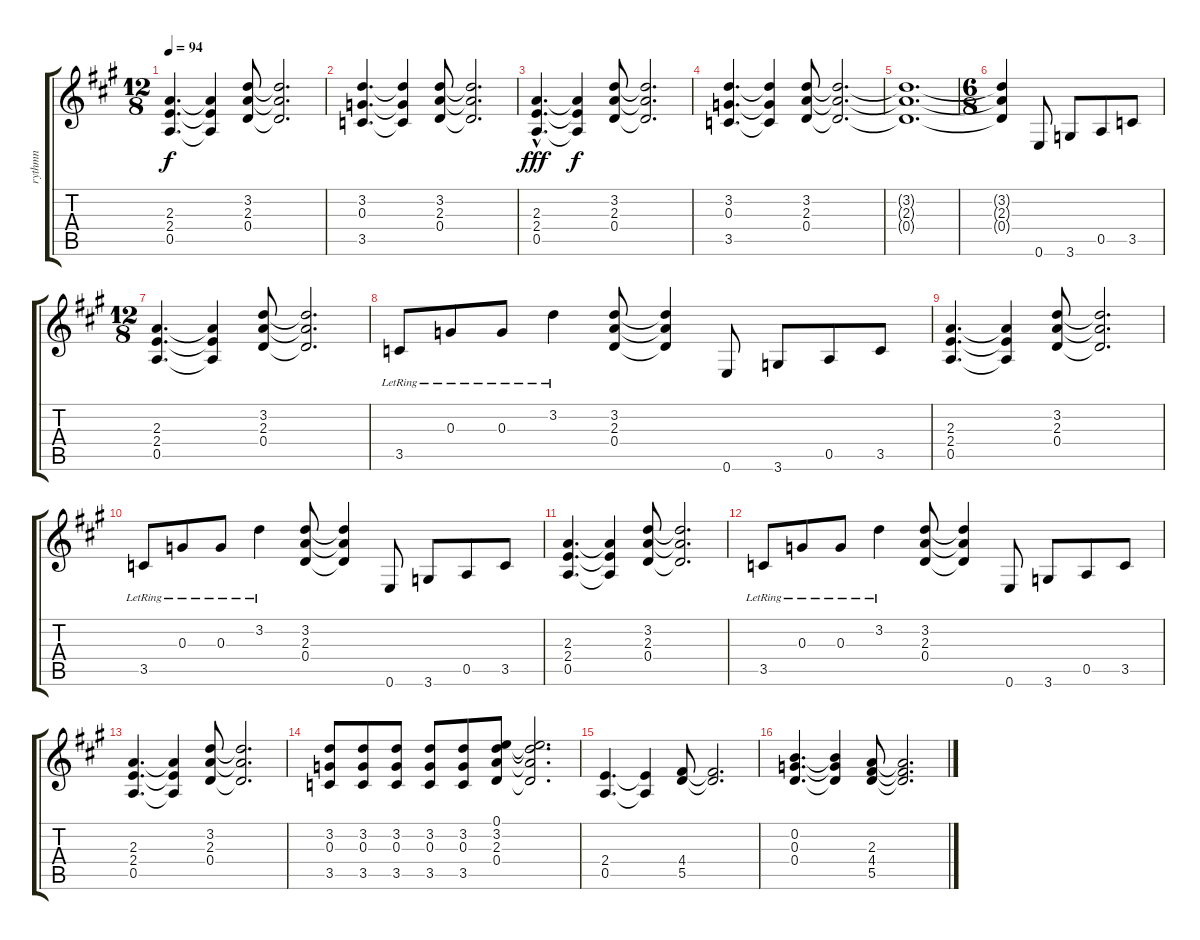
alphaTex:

\track ("rythmn" "rythmn") {instrument overdrivenguitar}
\staff {score tabs}
\tuning (E4 B3 G3 D3 A2 E2) {hide}
\ts (12 8)
\tempo 94
\clef g2
\ks a
(2.3 2.4 0.5).4{d dy f instrument overdrivenguitar} (2.3{t} 2.4{t} 0.5{t}).4 (3.2 2.3 0.4).8 (3.2{t} 2.3{t} 0.4{t}).2{d} |
(3.2 0.3 3.5).4{d} (3.2{t} 0.3{t} 3.5{t}).4 (3.2 2.3 0.4).8 (3.2{t} 2.3{t} 0.4{t}).2{d} |
(2.3{hac} 2.4{hac} 0.5{hac}).4{d dy fff} (2.3{t} 2.4{t} 0.5{t}).4{dy f} (3.2 2.3 0.4).8 (3.2{t} 2.3{t} 0.4{t}).2{d} |
(3.2 0.3 3.5).4{d} (3.2{t} 0.3{t} 3.5{t}).4 (3.2 2.3 0.4).8 (3.2{t} 2.3{t} 0.4{t}).2{d} |
(3.2{t} 2.3{t} 0.4{t}).1{d} |
\ts (6 8)
(3.2{t} 2.3{t} 0.4{t}).4 0.6.8 3.6.8 0.5.8 3.5.8 |
\ts (12 8)
(2.3 2.4 0.5).4{d} (2.3{t} 2.4{t} 0.5{t}).4 (3.2 2.3 0.4).8 (3.2{t} 2.3{t} 0.4{t}).2{d} |
3.5{lr}.8 0.3{lr}.8 0.3{lr}.8 3.2{lr}.4 (3.2 2.3 0.4).8 (3.2{t} 2.3{t} 0.4{t}).4 0.6.8 3.6.8 0.5.8 3.5.8 |
(2.3 2.4 0.5).4{d} (2.3{t} 2.4{t} 0.5{t}).4 (3.2 2.3 0.4).8 (3.2{t} 2.3{t} 0.4{t}).2{d} |
3.5{lr}.8 0.3{lr}.8 0.3{lr}.8 3.2{lr}.4 (3.2 2.3 0.4).8 (3.2{t} 2.3{t} 0.4{t}).4 0.6.8 3.6.8 0.5.8 3.5.8 |
(2.3 2.4 0.5).4{d} (2.3{t} 2.4{t} 0.5{t}).4 (3.2 2.3 0.4).8 (3.2{t} 2.3{t} 0.4{t}).2{d} |
3.5{lr}.8 0.3{lr}.8 0.3{lr}.8 3.2{lr}.4 (3.2 2.3 0.4).8 (3.2{t} 2.3{t} 0.4{t}).4 0.6.8 3.6.8 0.5.8 3.5.8 |
(2.3 2.4 0.5).4{d} (2.3{t} 2.4{t} 0.5{t}).4 (3.2 2.3 0.4).8 (3.2{t} 2.3{t} 0.4{t}).2{d} |
(3.2 0.3 3.5).8 (3.2 0.3 3.5).8 (3.2 0.3 3.5).8 (3.2 0.3 3.5).8 (3.2 0.3 3.5).8 (0.1 3.2 2.3 0.4).8 (0.1{t} 3.2{t} 2.3{t} 0.4{t}).2{d} |
(2.4 0.5).4{d} (2.4{t} 0.5{t}).4 (4.4 5.5).8 (4.4{t} 5.5{t}).2{d} |
(0.2 0.3 0.4).4{d} (0.2{t} 0.3{t} 0.4{t}).4 (2.3 4.4 5.5).8 (2.3{t} 4.4{t} 5.5{t}).2{d}
